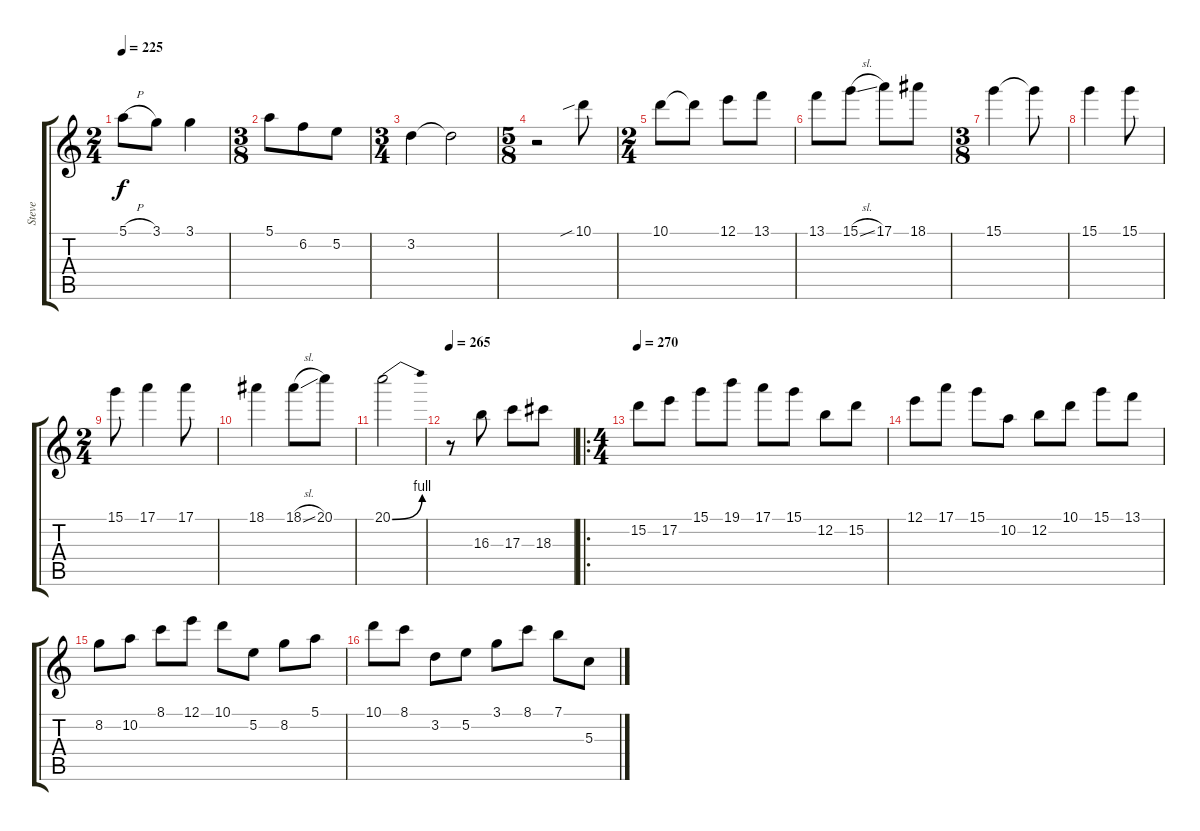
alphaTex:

\track ("Steve" "Steve") {instrument acousticguitarsteel}
\staff {score tabs}
\tuning (E4 B3 G3 D3 A2 E2) {hide}
\ts (2 4)
\tempo 225
\clef g2
\ks c
5.1{h}.8{dy f} 3.1.8 3.1.4 |
\ts (3 8)
5.1.8 6.2.8 5.2.8 |
\ts (3 4)
3.2.4 3.2{t}.2 |
\ts (5 8)
r.2 10.1{sib}.8 |
\ts (2 4)
10.1.8 10.1{t}.8 12.1.8 13.1.8 |
13.1.8 15.1{sl}.8 17.1.8 18.1.8 |
\ts (3 8)
15.1.4 15.1{t}.8 |
15.1.4 15.1.8 |
\ts (2 4)
15.1.8 17.1.4 17.1.8 |
18.1.4 18.1{sl}.8 20.1.8 |
20.1{be (bend 0 0 60 4)}.2 |
\tempo 265
r.8 16.3.8 17.3.8 18.3.8 |
\ro
\ts (4 4)
\tempo 270
15.2.8 17.2.8 15.1.8 19.1.8 17.1.8 15.1.8 12.2.8 15.2.8 |
12.1.8 17.1.8 15.1.8 10.2.8 12.2.8 10.1.8 15.1.8 13.1.8 |
8.2.8 10.2.8 8.1.8 12.1.8 10.1.8 5.2.8 8.2.8 5.1.8 |
10.1.8 8.1.8 3.2.8 5.2.8 3.1.8 8.1.8 7.1.8 5.3.8
